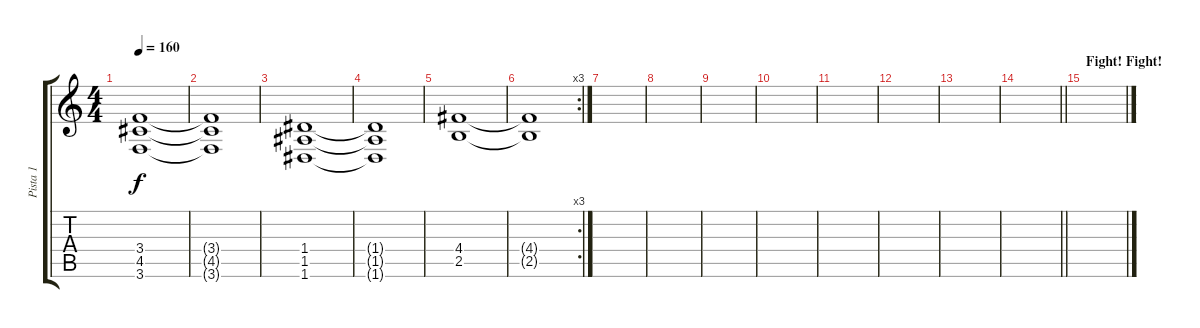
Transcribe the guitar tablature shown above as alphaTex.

\track ("Pista 1" "Pista 1") {instrument acousticguitarsteel}
\staff {score tabs}
\tuning (E4 B3 G3 D3 A2 D2) {hide}
\ts (4 4)
\tempo 160
\clef g2
\ks c
(3.4 4.5 3.6).1{dy f} |
(3.4{t} 4.5{t} 3.6{t}).1 |
(1.4 1.5 1.6).1 |
(1.4{t} 1.5{t} 1.6{t}).1 |
(4.4 2.5).1 |
\rc 3
(4.4{t} 2.5{t}).1 |
|
|
|
|
|
|
|
\barLineRight lightlight
|
\section ("" "Fight! Fight! ")
